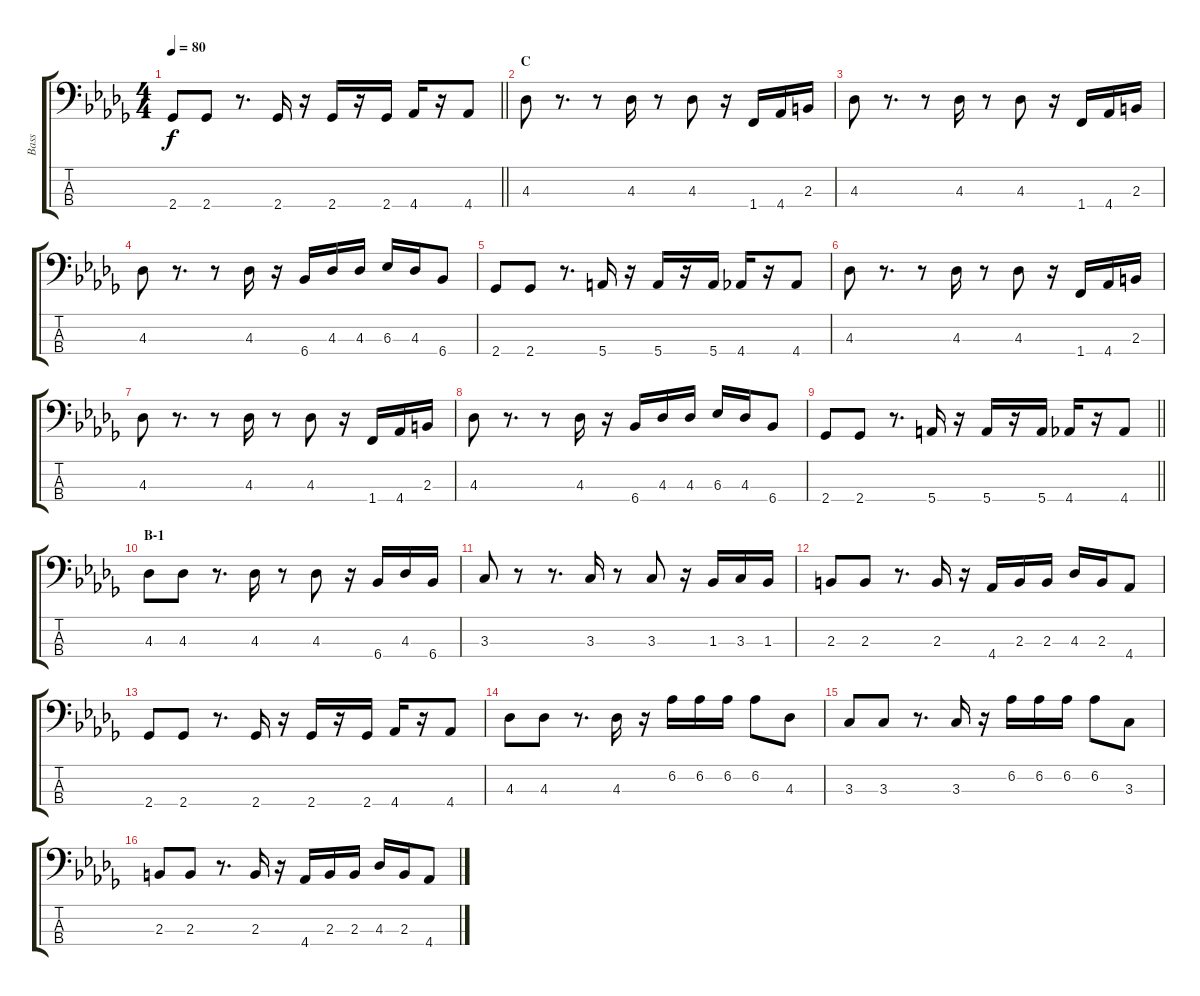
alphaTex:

\track ("Bass" "Bass") {instrument electricbassfinger}
\staff {score tabs}
\tuning (G2 D2 A1 E1) {hide}
\ts (4 4)
\tempo 80
\clef f4
\barLineRight lightlight
\ks db
2.4.8{dy f} 2.4.8 r.8{d} 2.4.16 r.16 2.4.16 r.16 2.4.16 4.4.16 r.16 4.4.8 |
\section ("" "C")
4.3.8 r.8{d} r.8 4.3.16 r.8 4.3.8 r.16 1.4.16 4.4.16 2.3.16 |
4.3.8 r.8{d} r.8 4.3.16 r.8 4.3.8 r.16 1.4.16 4.4.16 2.3.16 |
4.3.8 r.8{d} r.8 4.3.16 r.16 6.4.16 4.3.16 4.3.16 6.3.16 4.3.16 6.4.8 |
2.4.8 2.4.8 r.8{d} 5.4.16 r.16 5.4.16 r.16 5.4.16 4.4.16 r.16 4.4.8 |
4.3.8 r.8{d} r.8 4.3.16 r.8 4.3.8 r.16 1.4.16 4.4.16 2.3.16 |
4.3.8 r.8{d} r.8 4.3.16 r.8 4.3.8 r.16 1.4.16 4.4.16 2.3.16 |
4.3.8 r.8{d} r.8 4.3.16 r.16 6.4.16 4.3.16 4.3.16 6.3.16 4.3.16 6.4.8 |
\barLineRight lightlight
2.4.8 2.4.8 r.8{d} 5.4.16 r.16 5.4.16 r.16 5.4.16 4.4.16 r.16 4.4.8 |
\section ("" "B-1")
4.3.8 4.3.8 r.8{d} 4.3.16 r.8 4.3.8 r.16 6.4.16 4.3.16 6.4.16 |
3.3.8 r.8 r.8{d} 3.3.16 r.8 3.3.8 r.16 1.3.16 3.3.16 1.3.16 |
2.3.8 2.3.8 r.8{d} 2.3.16 r.16 4.4.16 2.3.16 2.3.16 4.3.16 2.3.16 4.4.8 |
2.4.8 2.4.8 r.8{d} 2.4.16 r.16 2.4.16 r.16 2.4.16 4.4.16 r.16 4.4.8 |
4.3.8 4.3.8 r.8{d} 4.3.16 r.16 6.2.16 6.2.16 6.2.16 6.2.8 4.3.8 |
3.3.8 3.3.8 r.8{d} 3.3.16 r.16 6.2.16 6.2.16 6.2.16 6.2.8 3.3.8 |
2.3.8 2.3.8 r.8{d} 2.3.16 r.16 4.4.16 2.3.16 2.3.16 4.3.16 2.3.16 4.4.8
